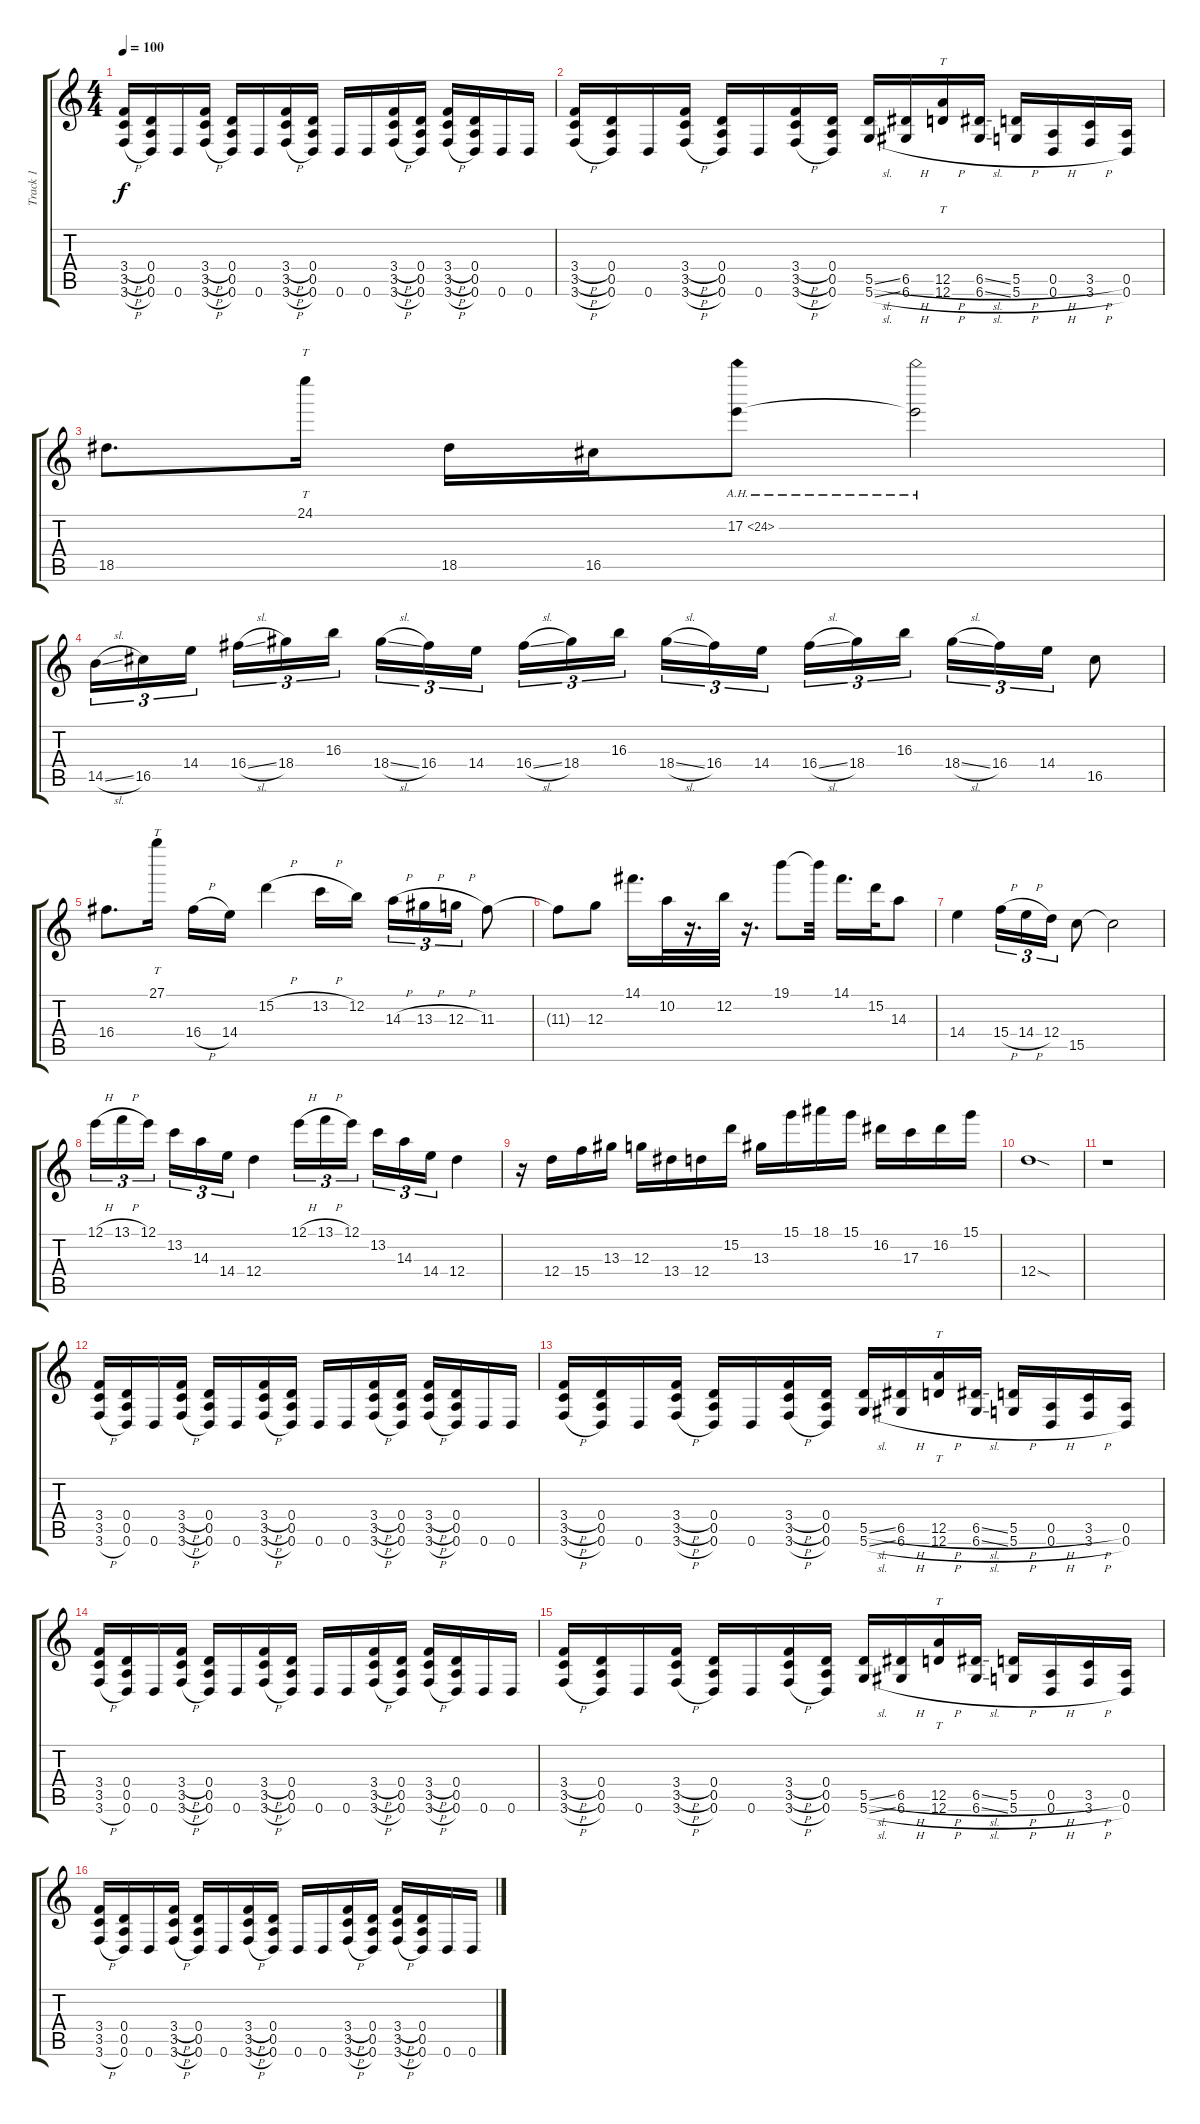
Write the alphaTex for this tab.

\track ("Track 1" "Track 1") {solo instrument distortionguitar}
\staff {score tabs}
\tuning (E4 B3 G3 D3 A2 D2) {hide}
\ts (4 4)
\tempo 100
\clef g2
\ks c
(3.4{h} 3.5{h} 3.6{h}).16{dy f} (0.4 0.5 0.6).16 0.6.16 (3.4{h} 3.5{h} 3.6{h}).16 (0.4 0.5 0.6).16 0.6.16 (3.4{h} 3.5{h} 3.6{h}).16 (0.4 0.5 0.6).16 0.6.16 0.6.16 (3.4{h} 3.5{h} 3.6{h}).16 (0.4 0.5 0.6).16 (3.4{h} 3.5{h} 3.6{h}).16 (0.4 0.5 0.6).16 0.6.16 0.6.16 |
(3.4{h} 3.5{h} 3.6{h}).16 (0.4 0.5 0.6).16 0.6.16 (3.4{h} 3.5{h} 3.6{h}).16 (0.4 0.5 0.6).16 0.6.16 (3.4{h} 3.5{h} 3.6{h}).16 (0.4 0.5 0.6).16 (5.5{sl} 5.6{sl}).16 (6.5{h} 6.6{h}).16 (12.5{h} 12.6{h}).16{tt} (6.5{sl} 6.6{sl}).16 (5.5{h} 5.6{h}).16 (0.5{h} 0.6{h}).16 (3.5{h} 3.6{h}).16 (0.5 0.6).16 |
18.5.8{d} 24.1.16{tt} 18.5.16 16.5.16 17.2{ah 7}.8 17.2{ah 7 t}.2 |
14.5{sl}.16{tu (3 2)} 16.5.16{tu (3 2)} 14.4.16{tu (3 2) beam splitsecondary} 16.4{sl}.16{tu (3 2)} 18.4.16{tu (3 2)} 16.3.16{tu (3 2)} 18.4{sl}.16{tu (3 2)} 16.4.16{tu (3 2)} 14.4.16{tu (3 2) beam splitsecondary} 16.4{sl}.16{tu (3 2)} 18.4.16{tu (3 2)} 16.3.16{tu (3 2)} 18.4{sl}.16{tu (3 2)} 16.4.16{tu (3 2)} 14.4.16{tu (3 2) beam splitsecondary} 16.4{sl}.16{tu (3 2)} 18.4.16{tu (3 2)} 16.3.16{tu (3 2)} 18.4{sl}.16{tu (3 2)} 16.4.16{tu (3 2)} 14.4.16{tu (3 2)} 16.5.8 |
16.4.8{d} 27.1.16{tt} 16.4{h}.16 14.4.16 15.2{h}.4 13.2{h}.16 12.2.16 14.3{h}.16{tu (3 2)} 13.3{h}.16{tu (3 2)} 12.3{h}.16{tu (3 2)} 11.3.8 |
11.3{t}.8 12.3.8 14.1.16{d} 10.2.32 r.16{d} 12.2.32 r.16{d} 19.1.8 19.1{t}.32 14.1.16{d} 15.2.32 14.3.8 |
14.4.4 15.4{h}.16{tu (3 2)} 14.4{h}.16{tu (3 2)} 12.4.16{tu (3 2)} 15.5.8 15.5{t}.2 |
12.1{h}.16{tu (3 2)} 13.1{h}.16{tu (3 2)} 12.1.16{tu (3 2) beam splitsecondary} 13.2.16{tu (3 2)} 14.3.16{tu (3 2)} 14.4.16{tu (3 2)} 12.4.4 12.1{h}.16{tu (3 2)} 13.1{h}.16{tu (3 2)} 12.1.16{tu (3 2) beam splitsecondary} 13.2.16{tu (3 2)} 14.3.16{tu (3 2)} 14.4.16{tu (3 2)} 12.4.4 |
r.16 12.4.16 15.4.16 13.3.16 12.3.16 13.4.16 12.4.16 15.2.16 13.3.16 15.1.16 18.1.16 15.1.16 16.2.16 17.3.16 16.2.16 15.1.16 |
12.4{sod}.1 |
r.1 |
(3.4 3.5 3.6{h}).16 (0.4 0.5 0.6).16 0.6.16 (3.4{h} 3.5{h} 3.6{h}).16 (0.4 0.5 0.6).16 0.6.16 (3.4{h} 3.5{h} 3.6{h}).16 (0.4 0.5 0.6).16 0.6.16 0.6.16 (3.4{h} 3.5{h} 3.6{h}).16 (0.4 0.5 0.6).16 (3.4{h} 3.5{h} 3.6{h}).16 (0.4 0.5 0.6).16 0.6.16 0.6.16 |
(3.4{h} 3.5{h} 3.6{h}).16 (0.4 0.5 0.6).16 0.6.16 (3.4{h} 3.5{h} 3.6{h}).16 (0.4 0.5 0.6).16 0.6.16 (3.4{h} 3.5{h} 3.6{h}).16 (0.4 0.5 0.6).16 (5.5{sl} 5.6{sl}).16 (6.5{h} 6.6{h}).16 (12.5{h} 12.6{h}).16{tt} (6.5{sl} 6.6{sl}).16 (5.5{h} 5.6{h}).16 (0.5{h} 0.6{h}).16 (3.5{h} 3.6{h}).16 (0.5 0.6).16 |
(3.4 3.5 3.6{h}).16 (0.4 0.5 0.6).16 0.6.16 (3.4{h} 3.5{h} 3.6{h}).16 (0.4 0.5 0.6).16 0.6.16 (3.4{h} 3.5{h} 3.6{h}).16 (0.4 0.5 0.6).16 0.6.16 0.6.16 (3.4{h} 3.5{h} 3.6{h}).16 (0.4 0.5 0.6).16 (3.4{h} 3.5{h} 3.6{h}).16 (0.4 0.5 0.6).16 0.6.16 0.6.16 |
(3.4{h} 3.5{h} 3.6{h}).16 (0.4 0.5 0.6).16 0.6.16 (3.4{h} 3.5{h} 3.6{h}).16 (0.4 0.5 0.6).16 0.6.16 (3.4{h} 3.5{h} 3.6{h}).16 (0.4 0.5 0.6).16 (5.5{sl} 5.6{sl}).16 (6.5{h} 6.6{h}).16 (12.5{h} 12.6{h}).16{tt} (6.5{sl} 6.6{sl}).16 (5.5{h} 5.6{h}).16 (0.5{h} 0.6{h}).16 (3.5{h} 3.6{h}).16 (0.5 0.6).16 |
(3.4 3.5 3.6{h}).16 (0.4 0.5 0.6).16 0.6.16 (3.4{h} 3.5{h} 3.6{h}).16 (0.4 0.5 0.6).16 0.6.16 (3.4{h} 3.5{h} 3.6{h}).16 (0.4 0.5 0.6).16 0.6.16 0.6.16 (3.4{h} 3.5{h} 3.6{h}).16 (0.4 0.5 0.6).16 (3.4{h} 3.5{h} 3.6{h}).16 (0.4 0.5 0.6).16 0.6.16 0.6.16
